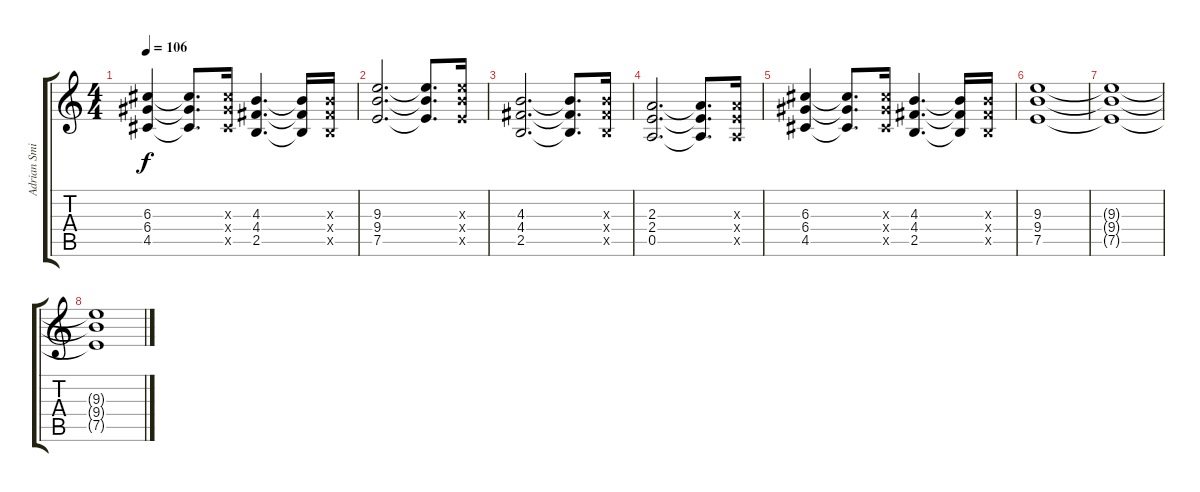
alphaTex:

\track ("Adrian Smith" "Adrian Smi") {instrument distortionguitar}
\staff {score tabs}
\tuning (E4 B3 G3 D3 A2 E2) {hide}
\ts (4 4)
\tempo 106
\clef g2
\ks c
(6.3 6.4 4.5).4{dy f} (6.3{t} 6.4{t} 4.5{t}).8{d} (6.3{x} 6.4{x} 4.5{x}).16 (4.3 4.4 2.5).4{d} (4.3{t} 4.4{t} 2.5{t}).16 (4.3{x} 4.4{x} 2.5{x}).16 |
(9.3 9.4 7.5).2{d} (9.3{t} 9.4{t} 7.5{t}).8{d} (9.3{x} 9.4{x} 7.5{x}).16 |
(4.3 4.4 2.5).2{d} (4.3{t} 4.4{t} 2.5{t}).8{d} (4.3{x} 4.4{x} 2.5{x}).16 |
(2.3 2.4 0.5).2{d} (2.3{t} 2.4{t} 0.5{t}).8{d} (2.3{x} 2.4{x} 0.5{x}).16 |
(6.3 6.4 4.5).4 (6.3{t} 6.4{t} 4.5{t}).8{d} (6.3{x} 6.4{x} 4.5{x}).16 (4.3 4.4 2.5).4{d} (4.3{t} 4.4{t} 2.5{t}).16 (4.3{x} 4.4{x} 2.5{x}).16 |
(9.3 9.4 7.5).1 |
(9.3{t} 9.4{t} 7.5{t}).1{volume 0} |
(9.3{t} 9.4{t} 7.5{t}).1
